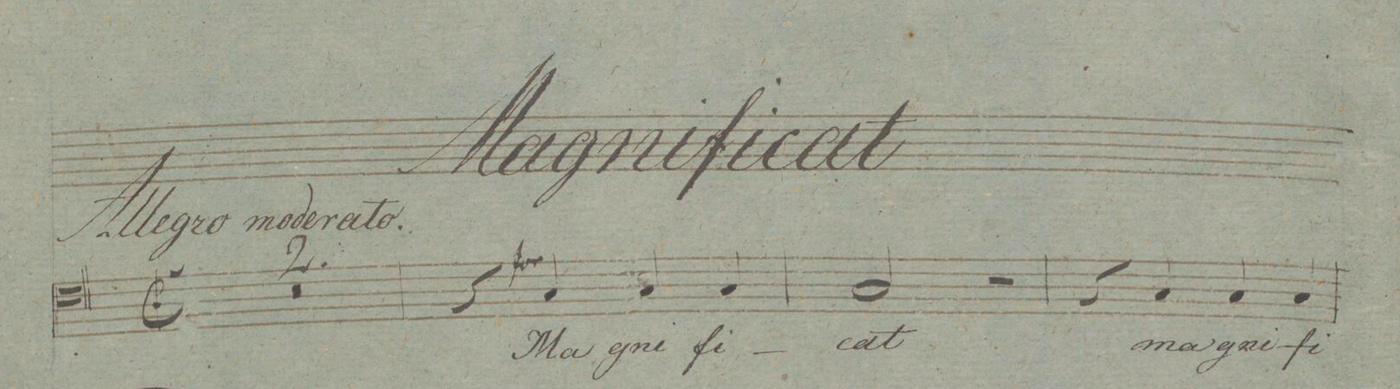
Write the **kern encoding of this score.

**kern	**text	**dynam
*I"Tenore.	*	*
*clefC4	*	*
*k[]	*	*
*met(c|)	*	*
*M2/2	*	*
0r	.	.
=2	=2	=2
=3	=3	=3
4r	.	.
4G/	Ma-	f
4G/	-gni-	.
4G/	-fi-	.
=4	=4	=4
2G/	-cat	.
2r	.	.
=5	=5	=5
4r	.	.
4G/	ma-	.
4G/	-gni-	.
4G/	-fi-	.
=6	=6	=6
*-	*-	*-
